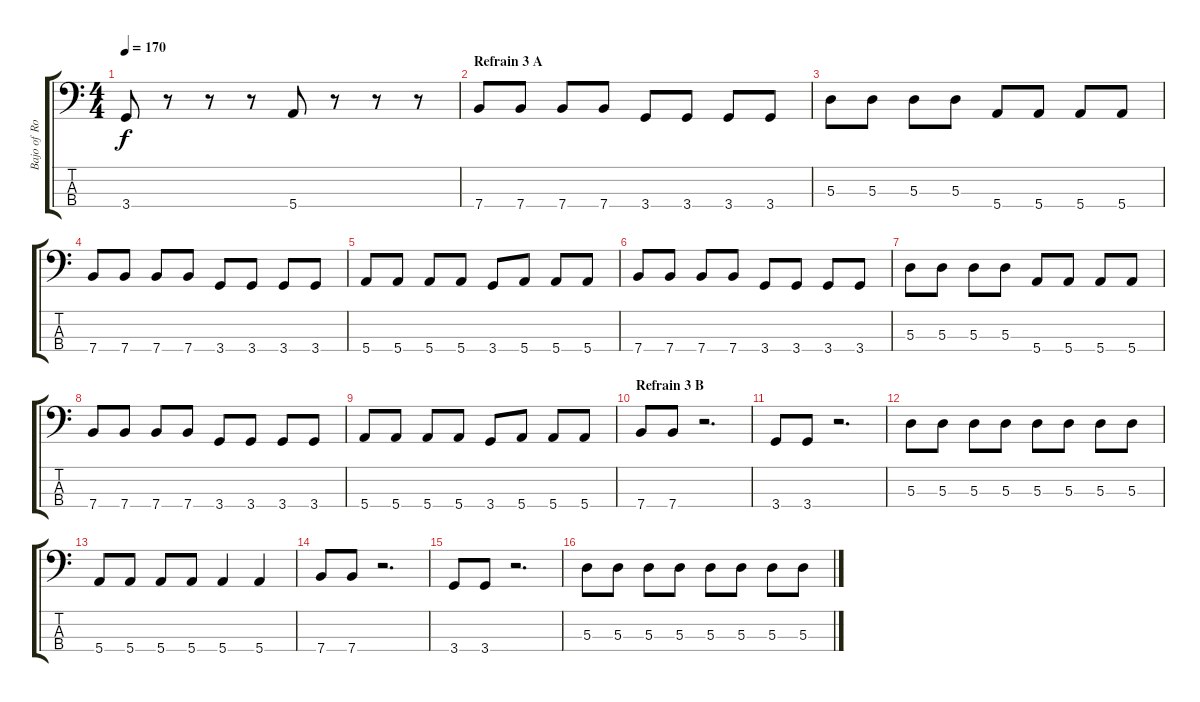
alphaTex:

\track ("Bajo of Rob" "Bajo of Ro") {instrument electricbasspick}
\staff {score tabs}
\tuning (G2 D2 A1 E1) {hide}
\ts (4 4)
\tempo 170
\clef f4
\ks c
3.4.8{dy f} r.8 r.8 r.8 5.4.8 r.8 r.8 r.8 |
\section ("" "Refrain 3 A")
7.4.8 7.4.8 7.4.8 7.4.8 3.4.8 3.4.8 3.4.8 3.4.8 |
5.3.8 5.3.8 5.3.8 5.3.8 5.4.8 5.4.8 5.4.8 5.4.8 |
7.4.8 7.4.8 7.4.8 7.4.8 3.4.8 3.4.8 3.4.8 3.4.8 |
5.4.8 5.4.8 5.4.8 5.4.8 3.4.8 5.4.8 5.4.8 5.4.8 |
7.4.8 7.4.8 7.4.8 7.4.8 3.4.8 3.4.8 3.4.8 3.4.8 |
5.3.8 5.3.8 5.3.8 5.3.8 5.4.8 5.4.8 5.4.8 5.4.8 |
7.4.8 7.4.8 7.4.8 7.4.8 3.4.8 3.4.8 3.4.8 3.4.8 |
5.4.8 5.4.8 5.4.8 5.4.8 3.4.8 5.4.8 5.4.8 5.4.8 |
\section ("" "Refrain 3 B")
7.4.8 7.4.8 r.2{d} |
3.4.8 3.4.8 r.2{d} |
5.3.8 5.3.8 5.3.8 5.3.8 5.3.8 5.3.8 5.3.8 5.3.8 |
5.4.8 5.4.8 5.4.8 5.4.8 5.4.4 5.4.4 |
7.4.8 7.4.8 r.2{d} |
3.4.8 3.4.8 r.2{d} |
5.3.8 5.3.8 5.3.8 5.3.8 5.3.8 5.3.8 5.3.8 5.3.8
